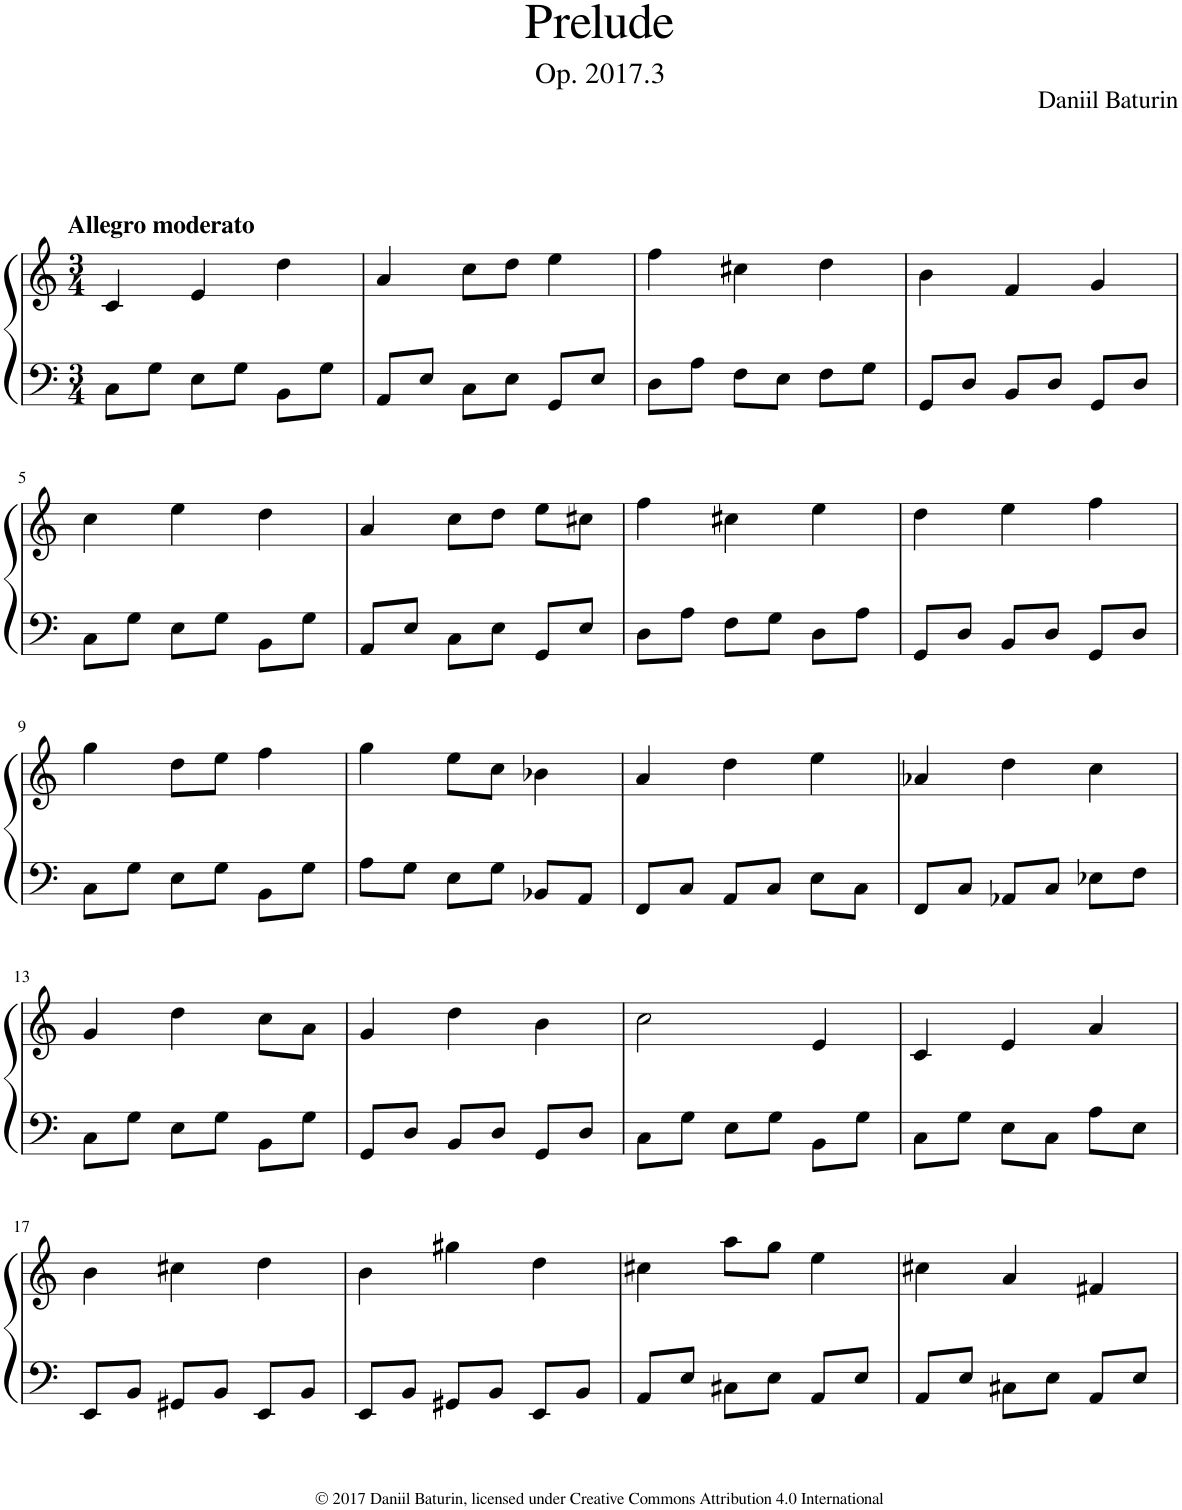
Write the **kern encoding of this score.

**kern	**kern
*part1	*part1
*staff2	*staff1
*I"Piano	*
*I'Pno.	*
*clefF4	*clefG2
*k[]	*k[]
*M3/4	*M3/4
=1	=1
!	!LO:TX:a:B:t=Allegro moderato
8C\L	4c/
8G\J	.
8E\L	4e/
8G\J	.
8BB\L	4dd\
8G\J	.
=2	=2
8AA/L	4a/
8E/J	.
8C\L	8cc\L
8E\J	8dd\J
8GG/L	4ee\
8E/J	.
=3	=3
8D\L	4ff\
8A\J	.
8F\L	4cc#X\
8E\J	.
8F\L	4dd\
8G\J	.
=4	=4
8GG/L	4b\
8D/J	.
8BB/L	4f/
8D/J	.
8GG/L	4g/
8D/J	.
!!LO:LB:g=z
=5	=5
8C\L	4cc\
8G\J	.
8E\L	4ee\
8G\J	.
8BB\L	4dd\
8G\J	.
=6	=6
8AA/L	4a/
8E/J	.
8C\L	8cc\L
8E\J	8dd\J
8GG/L	8ee\L
8E/J	8cc#X\J
=7	=7
8D\L	4ff\
8A\J	.
8F\L	4cc#X\
8G\J	.
8D\L	4ee\
8A\J	.
=8	=8
8GG/L	4dd\
8D/J	.
8BB/L	4ee\
8D/J	.
8GG/L	4ff\
8D/J	.
!!LO:LB:g=z
=9	=9
8C\L	4gg\
8G\J	.
8E\L	8dd\L
8G\J	8ee\J
8BB\L	4ff\
8G\J	.
=10	=10
8A\L	4gg\
8G\J	.
8E\L	8ee\L
8G\J	8cc\J
8BB-X/L	4b-X\
8AA/J	.
=11	=11
8FF/L	4a/
8C/J	.
8AA/L	4dd\
8C/J	.
8E\L	4ee\
8C\J	.
=12	=12
8FF/L	4a-X/
8C/J	.
8AA-X/L	4dd\
8C/J	.
8E-X\L	4cc\
8F\J	.
!!LO:LB:g=z
=13	=13
8C\L	4g/
8G\J	.
8E\L	4dd\
8G\J	.
8BB\L	8cc\L
8G\J	8a\J
=14	=14
8GG/L	4g/
8D/J	.
8BB/L	4dd\
8D/J	.
8GG/L	4b\
8D/J	.
=15	=15
8C\L	2cc\
8G\J	.
8E\L	.
8G\J	.
8BB\L	4e/
8G\J	.
=16	=16
8C\L	4c/
8G\J	.
8E\L	4e/
8C\J	.
8A\L	4a/
8E\J	.
!!LO:LB:g=z
=17	=17
8EE/L	4b\
8BB/J	.
8GG#X/L	4cc#X\
8BB/J	.
8EE/L	4dd\
8BB/J	.
=18	=18
8EE/L	4b\
8BB/J	.
8GG#X/L	4gg#X\
8BB/J	.
8EE/L	4dd\
8BB/J	.
=19	=19
8AA/L	4cc#X\
8E/J	.
8C#X\L	8aa\L
8E\J	8gg\J
8AA/L	4ee\
8E/J	.
=20	=20
8AA/L	4cc#X\
8E/J	.
8C#X\L	4a/
8E\J	.
8AA/L	4f#X/
8E/J	.
=	=
*-	*-
